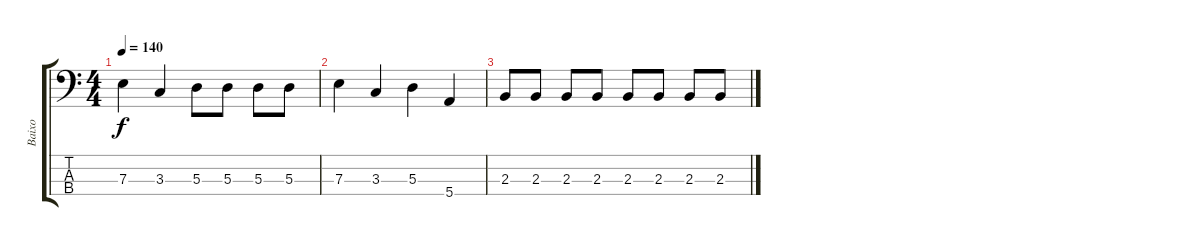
\track ("Baixo" "Baixo") {instrument slapbass1}
\staff {score tabs}
\tuning (G2 D2 A1 E1) {hide}
\ts (4 4)
\tempo 140
\clef f4
\ks c
7.3.4{dy f} 3.3.4 5.3.8 5.3.8 5.3.8 5.3.8 |
7.3.4 3.3.4 5.3.4 5.4.4 |
2.3.8 2.3.8 2.3.8 2.3.8 2.3.8 2.3.8 2.3.8 2.3.8
